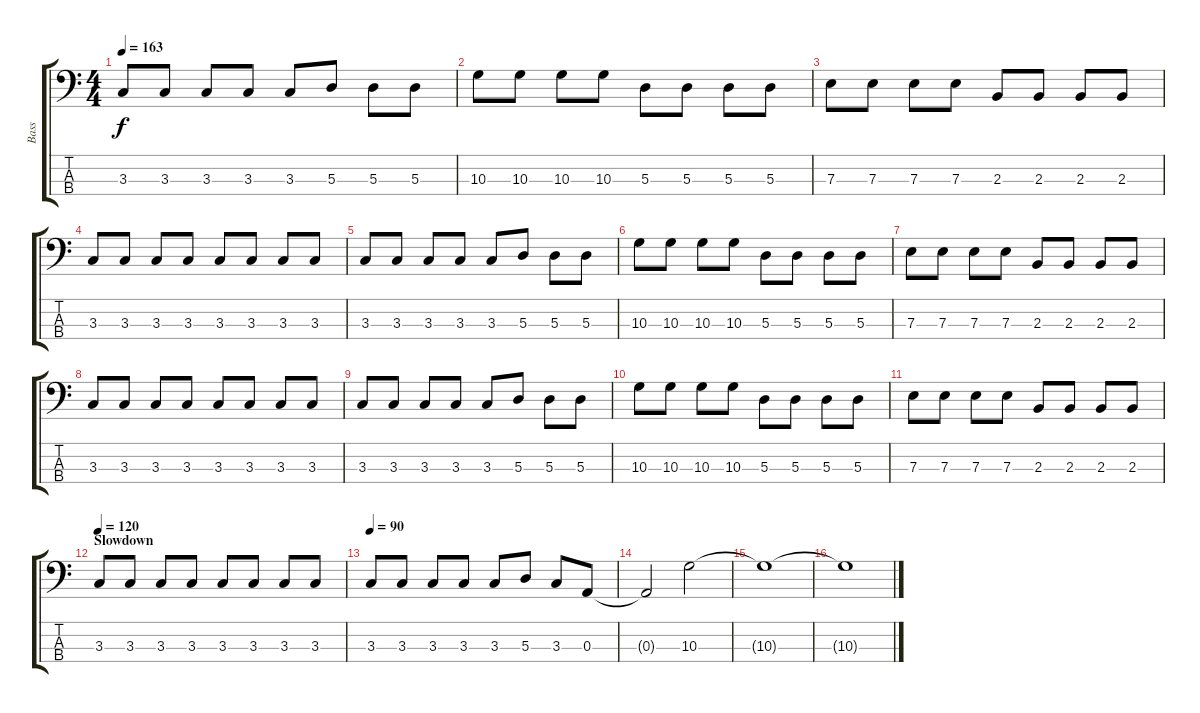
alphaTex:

\track ("Bass" "Bass") {instrument electricbassfinger}
\staff {score tabs}
\tuning (G2 D2 A1 E1) {hide}
\ts (4 4)
\tempo 163
\clef f4
\ks c
3.3.8{dy f} 3.3.8 3.3.8 3.3.8 3.3.8 5.3.8 5.3.8 5.3.8 |
10.3.8 10.3.8 10.3.8 10.3.8 5.3.8 5.3.8 5.3.8 5.3.8 |
7.3.8 7.3.8 7.3.8 7.3.8 2.3.8 2.3.8 2.3.8 2.3.8 |
3.3.8 3.3.8 3.3.8 3.3.8 3.3.8 3.3.8 3.3.8 3.3.8 |
3.3.8 3.3.8 3.3.8 3.3.8 3.3.8 5.3.8 5.3.8 5.3.8 |
10.3.8 10.3.8 10.3.8 10.3.8 5.3.8 5.3.8 5.3.8 5.3.8 |
7.3.8 7.3.8 7.3.8 7.3.8 2.3.8 2.3.8 2.3.8 2.3.8 |
3.3.8 3.3.8 3.3.8 3.3.8 3.3.8 3.3.8 3.3.8 3.3.8 |
3.3.8 3.3.8 3.3.8 3.3.8 3.3.8 5.3.8 5.3.8 5.3.8 |
10.3.8 10.3.8 10.3.8 10.3.8 5.3.8 5.3.8 5.3.8 5.3.8 |
7.3.8 7.3.8 7.3.8 7.3.8 2.3.8 2.3.8 2.3.8 2.3.8 |
\section ("" "Slowdown")
\tempo 120
3.3.8 3.3.8 3.3.8 3.3.8 3.3.8 3.3.8 3.3.8 3.3.8 |
\tempo 90
3.3.8 3.3.8 3.3.8 3.3.8 3.3.8 5.3.8 3.3.8 0.3.8 |
0.3{t}.2 10.3.2 |
10.3{t}.1 |
10.3{t}.1
